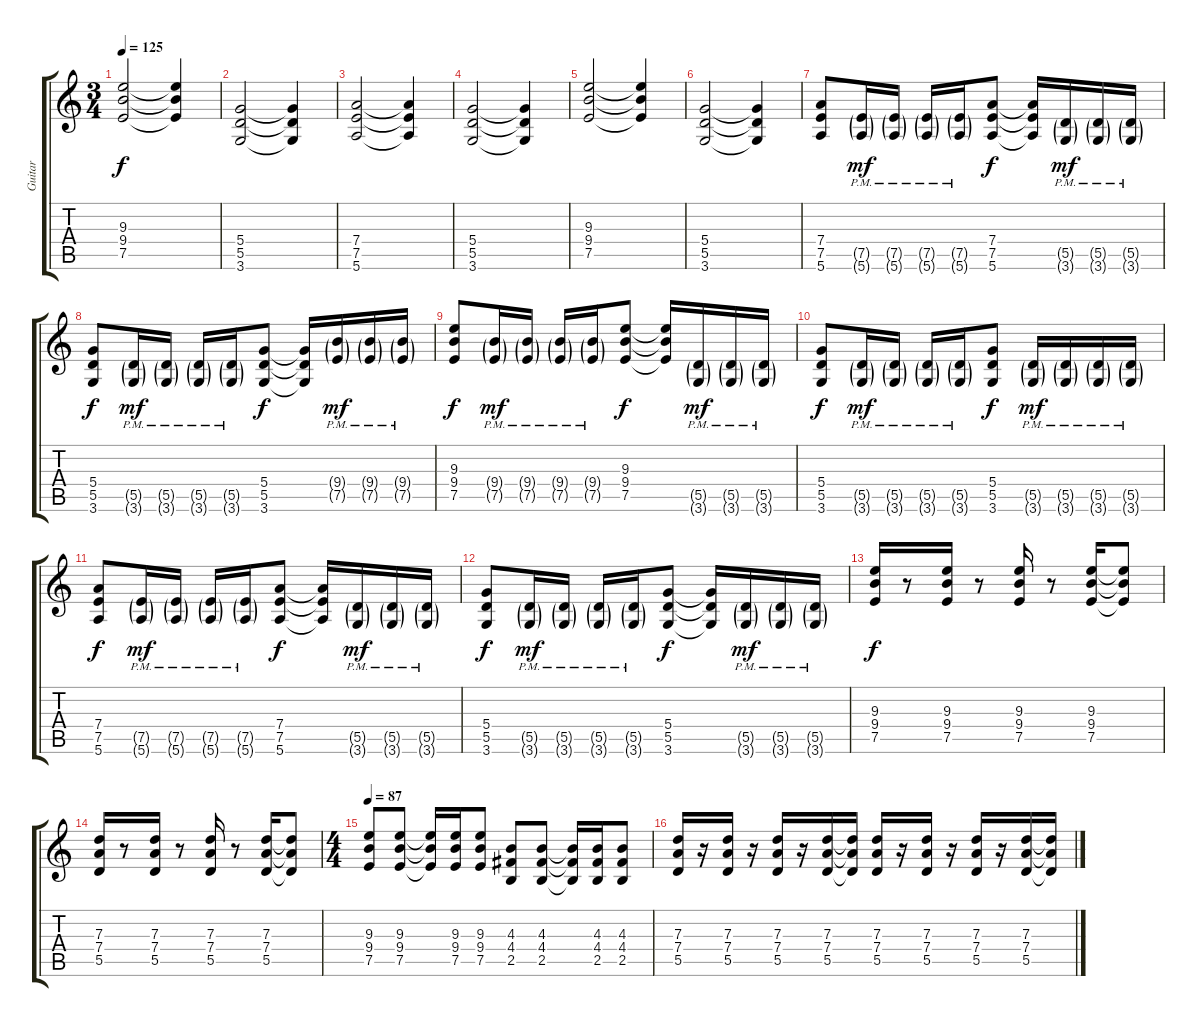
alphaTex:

\track ("Guitar" "Guitar") {instrument overdrivenguitar}
\staff {score tabs}
\tuning (E4 B3 G3 D3 A2 E2) {hide}
\ts (3 4)
\tempo 125
\clef g2
\ks c
(9.3 9.4 7.5).2{dy f} (9.3{t} 9.4{t} 7.5{t}).4 |
(5.4 5.5 3.6).2 (5.4{t} 5.5{t} 3.6{t}).4 |
(7.4 7.5 5.6).2 (7.4{t} 7.5{t} 5.6{t}).4 |
(5.4 5.5 3.6).2 (5.4{t} 5.5{t} 3.6{t}).4 |
(9.3 9.4 7.5).2 (9.3{t} 9.4{t} 7.5{t}).4 |
(5.4 5.5 3.6).2 (5.4{t} 5.5{t} 3.6{t}).4 |
(7.4 7.5 5.6).8 (7.5{g pm} 5.6{g pm}).16{dy mf} (7.5{g pm} 5.6{g pm}).16 (7.5{g pm} 5.6{g pm}).16 (7.5{g pm} 5.6{g pm}).16 (7.4 7.5 5.6).8{dy f} (7.4{t} 7.5{t} 5.6{t}).16 (5.5{g pm} 3.6{g pm}).16{dy mf} (5.5{g pm} 3.6{g pm}).16 (5.5{g pm} 3.6{g pm}).16 |
(5.4 5.5 3.6).8{dy f} (5.5{g pm} 3.6{g pm}).16{dy mf} (5.5{g pm} 3.6{g pm}).16 (5.5{g pm} 3.6{g pm}).16 (5.5{g pm} 3.6{g pm}).16 (5.4 5.5 3.6).8{dy f} (5.4{t} 5.5{t} 3.6{t}).16 (9.4{g pm} 7.5{g pm}).16{dy mf} (9.4{g pm} 7.5{g pm}).16 (9.4{g pm} 7.5{g pm}).16 |
(9.3 9.4 7.5).8{dy f} (9.4{g pm} 7.5{g pm}).16{dy mf} (9.4{g pm} 7.5{g pm}).16 (9.4{g pm} 7.5{g pm}).16 (9.4{g pm} 7.5{g pm}).16 (9.3 9.4 7.5).8{dy f} (9.3{t} 9.4{t} 7.5{t}).16 (5.5{g pm} 3.6{g pm}).16{dy mf} (5.5{g pm} 3.6{g pm}).16 (5.5{g pm} 3.6{g pm}).16 |
(5.4 5.5 3.6).8{dy f} (5.5{g pm} 3.6{g pm}).16{dy mf} (5.5{g pm} 3.6{g pm}).16 (5.5{g pm} 3.6{g pm}).16 (5.5{g pm} 3.6{g pm}).16 (5.4 5.5 3.6).8{dy f} (5.5{g pm} 3.6{g pm}).16{dy mf} (5.5{g pm} 3.6{g pm}).16 (5.5{g pm} 3.6{g pm}).16 (5.5{g pm} 3.6{g pm}).16 |
(7.4 7.5 5.6).8{dy f} (7.5{g pm} 5.6{g pm}).16{dy mf} (7.5{g pm} 5.6{g pm}).16 (7.5{g pm} 5.6{g pm}).16 (7.5{g pm} 5.6{g pm}).16 (7.4 7.5 5.6).8{dy f} (7.4{t} 7.5{t} 5.6{t}).16 (5.5{g pm} 3.6{g pm}).16{dy mf} (5.5{g pm} 3.6{g pm}).16 (5.5{g pm} 3.6{g pm}).16 |
(5.4 5.5 3.6).8{dy f} (5.5{g pm} 3.6{g pm}).16{dy mf} (5.5{g pm} 3.6{g pm}).16 (5.5{g pm} 3.6{g pm}).16 (5.5{g pm} 3.6{g pm}).16 (5.4 5.5 3.6).8{dy f} (5.4{t} 5.5{t} 3.6{t}).16 (5.5{g pm} 3.6{g pm}).16{dy mf} (5.5{g pm} 3.6{g pm}).16 (5.5{g pm} 3.6{g pm}).16 |
(9.3 9.4 7.5).16{dy f} r.8 (9.3 9.4 7.5).16 r.8 (9.3 9.4 7.5).16 r.8 (9.3 9.4 7.5).16 (9.3{t} 9.4{t} 7.5{t}).8 |
(7.3 7.4 5.5).16 r.8 (7.3 7.4 5.5).16 r.8 (7.3 7.4 5.5).16 r.8 (7.3 7.4 5.5).16 (7.3{t} 7.4{t} 5.5{t}).8 |
\ts (4 4)
\tempo 87
(9.3 9.4 7.5).8 (9.3 9.4 7.5).8 (9.3{t} 9.4{t} 7.5{t}).16 (9.3 9.4 7.5).16 (9.3 9.4 7.5).8 (4.3 4.4 2.5).8 (4.3 4.4 2.5).8 (4.3{t} 4.4{t} 2.5{t}).16 (4.3 4.4 2.5).16 (4.3 4.4 2.5).8 |
(7.3 7.4 5.5).16 r.16 (7.3 7.4 5.5).16 r.16 (7.3 7.4 5.5).16 r.16 (7.3 7.4 5.5).16 (7.3{t} 7.4{t} 5.5{t}).16 (7.3 7.4 5.5).16 r.16 (7.3 7.4 5.5).16 r.16 (7.3 7.4 5.5).16 r.16 (7.3 7.4 5.5).16 (7.3{t} 7.4{t} 5.5{t}).16
